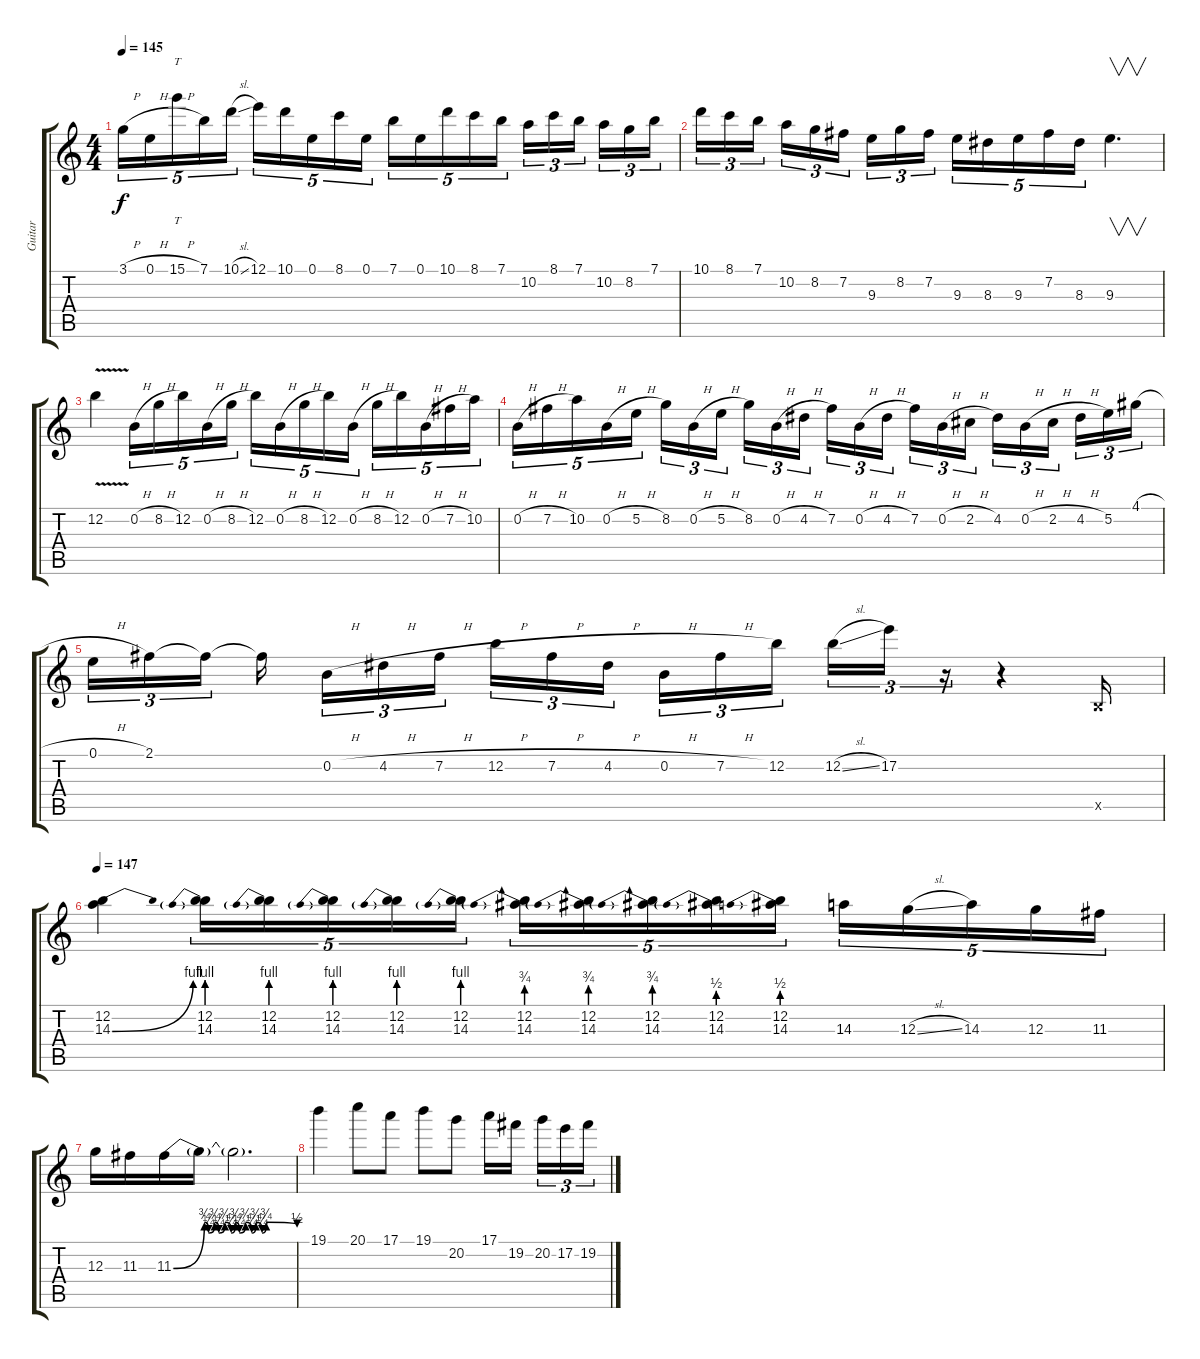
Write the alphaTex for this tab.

\track ("Guitar" "Guitar") {instrument overdrivenguitar}
\staff {score tabs}
\tuning (E4 B3 G3 D3 A2 E2) {hide}
\ts (4 4)
\tempo 145
\clef g2
\ks c
3.1{h}.16{tu (5 4) dy f} 0.1{h}.16{tu (5 4)} 15.1{h}.16{tt tu (5 4)} 7.1.16{tu (5 4)} 10.1{sl}.16{tu (5 4)} 12.1.16{tu (5 4)} 10.1.16{tu (5 4)} 0.1.16{tu (5 4)} 8.1.16{tu (5 4)} 0.1.16{tu (5 4)} 7.1.16{tu (5 4)} 0.1.16{tu (5 4)} 10.1.16{tu (5 4)} 8.1.16{tu (5 4)} 7.1.16{tu (5 4)} 10.2.16{tu (3 2)} 8.1.16{tu (3 2)} 7.1.16{tu (3 2) beam splitsecondary} 10.2.16{tu (3 2)} 8.2.16{tu (3 2)} 7.1.16{tu (3 2)} |
10.1.16{tu (3 2)} 8.1.16{tu (3 2)} 7.1.16{tu (3 2) beam splitsecondary} 10.2.16{tu (3 2)} 8.2.16{tu (3 2)} 7.2.16{tu (3 2)} 9.3.16{tu (3 2)} 8.2.16{tu (3 2)} 7.2.16{tu (3 2) beam splitsecondary} 9.3.16{tu (5 4)} 8.3.16{tu (5 4)} 9.3.16{tu (5 4)} 7.2.16{tu (5 4)} 8.3.16{tu (5 4)} 9.3.4{v d} |
12.2{v}.4 0.2{h}.16{tu (5 4)} 8.2{h}.16{tu (5 4)} 12.2.16{tu (5 4)} 0.2{h}.16{tu (5 4)} 8.2{h}.16{tu (5 4)} 12.2.16{tu (5 4)} 0.2{h}.16{tu (5 4)} 8.2{h}.16{tu (5 4)} 12.2.16{tu (5 4)} 0.2{h}.16{tu (5 4)} 8.2{h}.16{tu (5 4)} 12.2.16{tu (5 4)} 0.2{h}.16{tu (5 4)} 7.2{h}.16{tu (5 4)} 10.2.16{tu (5 4)} |
0.2{h}.16{tu (5 4)} 7.2{h}.16{tu (5 4)} 10.2.16{tu (5 4)} 0.2{h}.16{tu (5 4)} 5.2{h}.16{tu (5 4)} 8.2.16{tu (3 2)} 0.2{h}.16{tu (3 2)} 5.2{h}.16{tu (3 2) beam splitsecondary} 8.2.16{tu (3 2)} 0.2{h}.16{tu (3 2)} 4.2{h}.16{tu (3 2)} 7.2.16{tu (3 2)} 0.2{h}.16{tu (3 2)} 4.2{h}.16{tu (3 2) beam splitsecondary} 7.2.16{tu (3 2)} 0.2{h}.16{tu (3 2)} 2.2{h}.16{tu (3 2)} 4.2.16{tu (3 2)} 0.2{h}.16{tu (3 2)} 2.2{h}.16{tu (3 2) beam splitsecondary} 4.2{h}.16{tu (3 2)} 5.2.16{tu (3 2)} 4.1{h}.16{tu (3 2)} |
0.1{h}.16{tu (3 2)} 2.1.16{tu (3 2)} 2.1{t}.16{tu (3 2) beam splitsecondary} 2.1{t}.16{beam splitsecondary} 0.2{h}.16{tu (3 2)} 4.2{h}.16{tu (3 2)} 7.2{h}.16{tu (3 2) beam splitsecondary} 12.2{h}.16{tu (3 2)} 7.2{h}.16{tu (3 2)} 4.2{h}.16{tu (3 2) beam splitsecondary} 0.2{h}.16{tu (3 2)} 7.2{h}.16{tu (3 2)} 12.2.16{tu (3 2) beam splitsecondary} 12.2{sl}.16{tu (3 2)} 17.2.16{tu (3 2)} r.16{tu (3 2)} r.4 2.5{x}.16 |
\tempo 147
(12.2 14.3{be (bend 0 0 60 4)}).4 (12.2 14.3{be (prebend 0 4 60 4)}).16{tu (5 4)} (12.2 14.3{be (prebend 0 4 60 4)}).16{tu (5 4)} (12.2 14.3{be (prebend 0 4 60 4)}).16{tu (5 4)} (12.2 14.3{be (prebend 0 4 60 4)}).16{tu (5 4)} (12.2 14.3{be (prebend 0 4 60 4)}).16{tu (5 4)} (12.2 14.3{be (prebend 0 3 60 3)}).16{tu (5 4)} (12.2 14.3{be (prebend 0 3 60 3)}).16{tu (5 4)} (12.2 14.3{be (prebend 0 3 60 3)}).16{tu (5 4)} (12.2 14.3{be (prebend 0 2 60 2)}).16{tu (5 4)} (12.2 14.3{be (prebend 0 2 60 2)}).16{tu (5 4)} 14.3.16{tu (5 4)} 12.3{sl}.16{tu (5 4)} 14.3.16{tu (5 4)} 12.3.16{tu (5 4)} 11.3.16{tu (5 4)} |
12.3.16 11.3.16 11.3{be (custom 0 0 15 3 17 1 20 3 22 1 25 3 28 1 30 3 32 1 35 3 38 1 40 3 43 1 45 3 60 2)}.16 11.3{t}.16 11.3{t}.2{d} |
19.1.4 20.1.8 17.1.8 19.1.8 20.2.8 17.1.16 19.2.16{beam splitsecondary} 20.2.16{tu (3 2)} 17.2.16{tu (3 2)} 19.2.16{tu (3 2)}
